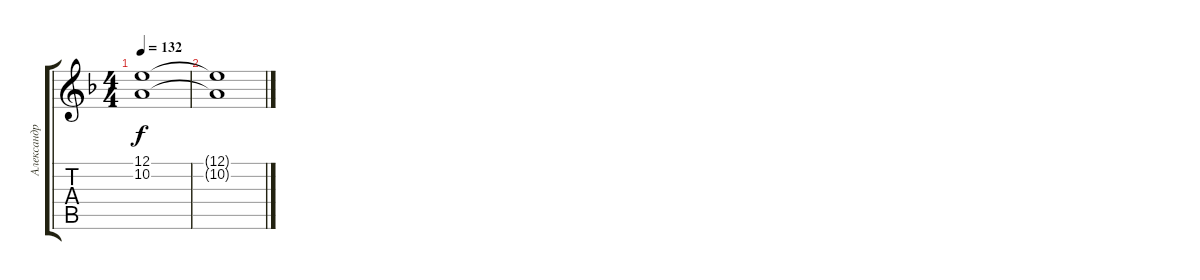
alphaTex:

\track ("Александр Андрюхин" "Александр ") {instrument pad3polysynth}
\staff {score tabs}
\tuning (E4 B3 G3 D3 A2 E2) {hide}
\ts (4 4)
\tempo 132
\clef g2
\ks f
(12.1 10.2).1{dy f} |
(12.1{t} 10.2{t}).1
